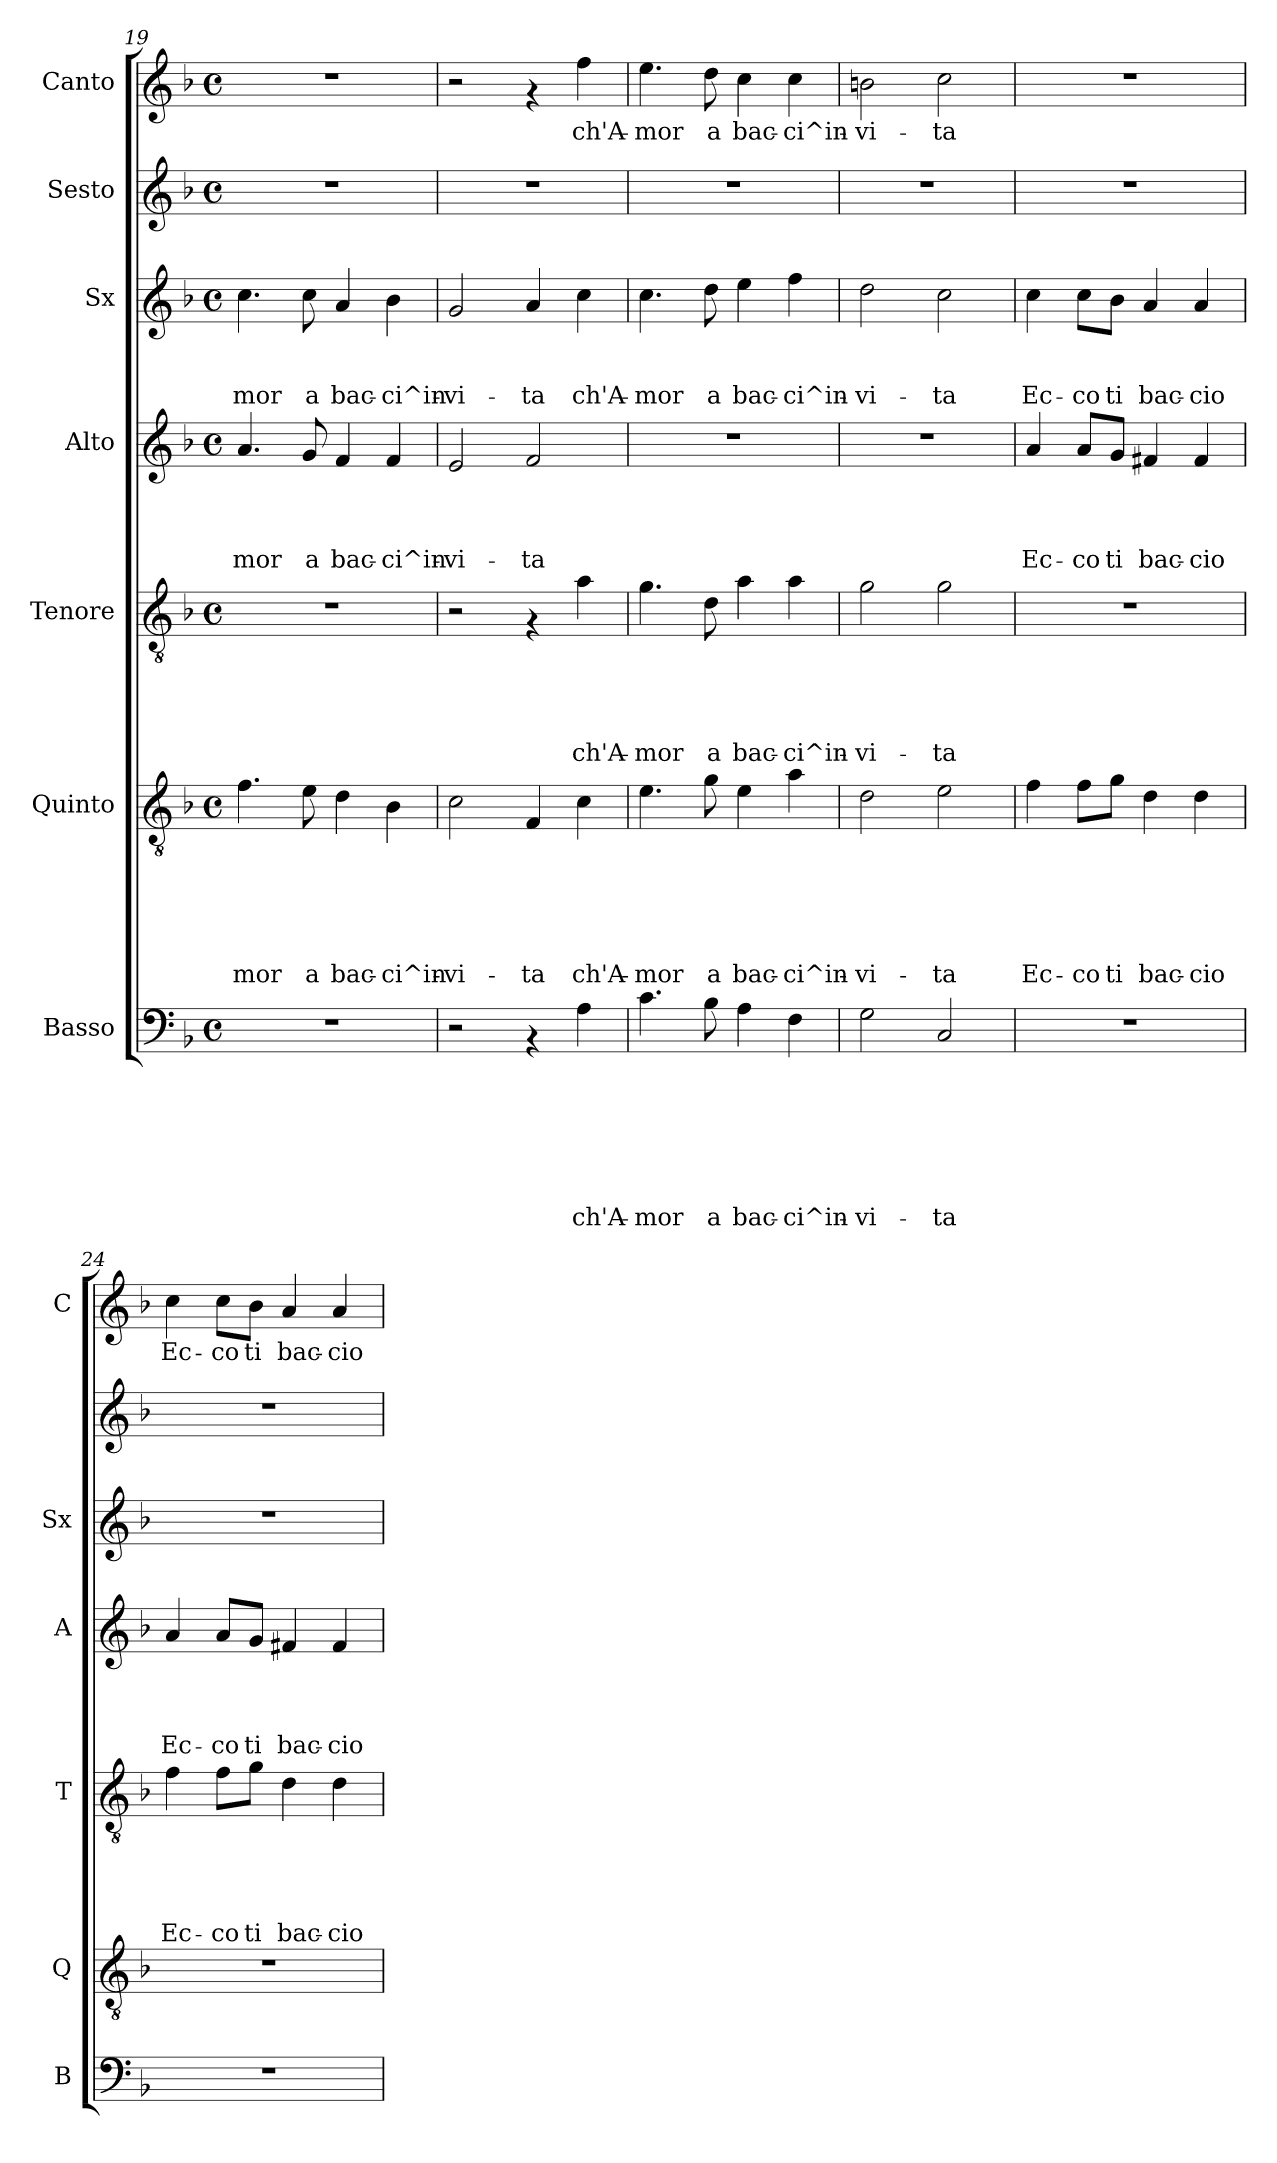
**kern	**text	**text	**text	**text	**text	**text	**text	**kern	**text	**text	**text	**text	**text	**text	**kern	**text	**text	**text	**text	**text	**kern	**text	**text	**text	**text	**kern	**text	**text	**text	**kern	**kern	**text
*part7	*part7	*part7	*part7	*part7	*part7	*part7	*part7	*part6	*part6	*part6	*part6	*part6	*part6	*part6	*part5	*part5	*part5	*part5	*part5	*part5	*part4	*part4	*part4	*part4	*part4	*part3	*part3	*part3	*part3	*part2	*part1	*part1
*staff7	*staff7	*staff7	*staff7	*staff7	*staff7	*staff7	*staff7	*staff6	*staff6	*staff6	*staff6	*staff6	*staff6	*staff6	*staff5	*staff5	*staff5	*staff5	*staff5	*staff5	*staff4	*staff4	*staff4	*staff4	*staff4	*staff3	*staff3	*staff3	*staff3	*staff2	*staff1	*staff1
*I"Basso	*	*	*	*	*	*	*	*I"Quinto	*	*	*	*	*	*	*I"Tenore	*	*	*	*	*	*I"Alto	*	*	*	*	*I"Sx	*	*	*	*I"Sesto	*I"Canto	*
*I'B	*	*	*	*	*	*	*	*I'Q	*	*	*	*	*	*	*I'T	*	*	*	*	*	*I'A	*	*	*	*	*I'Sx	*	*	*	*	*I'C	*
*clefF4	*	*	*	*	*	*	*	*clefGv2	*	*	*	*	*	*	*clefGv2	*	*	*	*	*	*clefG2	*	*	*	*	*clefG2	*	*	*	*clefG2	*clefG2	*
*k[b-]	*	*	*	*	*	*	*	*k[b-]	*	*	*	*	*	*	*k[b-]	*	*	*	*	*	*k[b-]	*	*	*	*	*k[b-]	*	*	*	*k[b-]	*k[b-]	*
*F:	*	*	*	*	*	*	*	*F:	*	*	*	*	*	*	*F:	*	*	*	*	*	*F:	*	*	*	*	*F:	*	*	*	*F:	*F:	*
*M4/4	*	*	*	*	*	*	*	*M4/4	*	*	*	*	*	*	*M4/4	*	*	*	*	*	*M4/4	*	*	*	*	*M4/4	*	*	*	*M4/4	*M4/4	*
*met(c)	*	*	*	*	*	*	*	*met(c)	*	*	*	*	*	*	*met(c)	*	*	*	*	*	*met(c)	*	*	*	*	*met(c)	*	*	*	*met(c)	*met(c)	*
=19	=19	=19	=19	=19	=19	=19	=19	=19	=19	=19	=19	=19	=19	=19	=19	=19	=19	=19	=19	=19	=19	=19	=19	=19	=19	=19	=19	=19	=19	=19	=19	=19
!	!	!	!	!	!	!	!	!	!	!	!	!	!	!LO:LY:b	!	!	!	!	!	!	!	!	!	!	!LO:LY:b	!	!	!	!LO:LY:b	!	!	!
1r	.	.	.	.	.	.	.	4.f\	.	.	.	.	.	-mor	1r	.	.	.	.	.	4.a/	.	.	.	-mor	4.cc\	.	.	-mor	1r	1r	.
!	!	!	!	!	!	!	!	!	!	!	!	!	!	!LO:LY:b	!	!	!	!	!	!	!	!	!	!	!LO:LY:b	!	!	!	!LO:LY:b	!	!	!
.	.	.	.	.	.	.	.	8e\	.	.	.	.	.	a	.	.	.	.	.	.	8g/	.	.	.	a	8cc\	.	.	a	.	.	.
!	!	!	!	!	!	!	!	!	!	!	!	!	!	!LO:LY:b	!	!	!	!	!	!	!	!	!	!	!LO:LY:b	!	!	!	!LO:LY:b	!	!	!
.	.	.	.	.	.	.	.	4d\	.	.	.	.	.	bac-	.	.	.	.	.	.	4f/	.	.	.	bac-	4a/	.	.	bac-	.	.	.
!	!	!	!	!	!	!	!	!	!	!	!	!	!	!LO:LY:b	!	!	!	!	!	!	!	!	!	!	!LO:LY:b	!	!	!	!LO:LY:b	!	!	!
.	.	.	.	.	.	.	.	4B-\	.	.	.	.	.	-ci^in-	.	.	.	.	.	.	4f/	.	.	.	-ci^in-	4b-\	.	.	-ci^in-	.	.	.
=20	=20	=20	=20	=20	=20	=20	=20	=20	=20	=20	=20	=20	=20	=20	=20	=20	=20	=20	=20	=20	=20	=20	=20	=20	=20	=20	=20	=20	=20	=20	=20	=20
!	!	!	!	!	!	!	!	!	!	!	!	!	!	!LO:LY:b	!	!	!	!	!	!	!	!	!	!	!LO:LY:b	!	!	!	!LO:LY:b	!	!	!
2r	.	.	.	.	.	.	.	2c\	.	.	.	.	.	-vi-	2r	.	.	.	.	.	2e/	.	.	.	-vi-	2g/	.	.	-vi-	1r	2r	.
!	!	!	!	!	!	!	!	!	!	!	!	!	!	!LO:LY:b	!	!	!	!	!	!	!	!	!	!	!LO:LY:b	!	!	!	!LO:LY:b	!	!	!
4rAA	.	.	.	.	.	.	.	4F/	.	.	.	.	.	-ta	4rF	.	.	.	.	.	2f/	.	.	.	-ta	4a/	.	.	-ta	.	4rf	.
!	!	!	!	!	!	!	!LO:LY:b	!	!	!	!	!	!	!LO:LY:b	!	!	!	!	!	!LO:LY:b	!	!	!	!	!	!	!	!	!LO:LY:b	!	!	!LO:LY:b
4A\	.	.	.	.	.	.	ch'A-	4c\	.	.	.	.	.	ch'A-	4a\	.	.	.	.	ch'A-	.	.	.	.	.	4cc\	.	.	ch'A-	.	4ff\	ch'A-
=21	=21	=21	=21	=21	=21	=21	=21	=21	=21	=21	=21	=21	=21	=21	=21	=21	=21	=21	=21	=21	=21	=21	=21	=21	=21	=21	=21	=21	=21	=21	=21	=21
!	!	!	!	!	!	!	!LO:LY:b	!	!	!	!	!	!	!LO:LY:b	!	!	!	!	!	!LO:LY:b	!	!	!	!	!	!	!	!	!LO:LY:b	!	!	!LO:LY:b
4.c\	.	.	.	.	.	.	-mor	4.e\	.	.	.	.	.	-mor	4.g\	.	.	.	.	-mor	1r	.	.	.	.	4.cc\	.	.	-mor	1r	4.ee\	-mor
!	!	!	!	!	!	!	!LO:LY:b	!	!	!	!	!	!	!LO:LY:b	!	!	!	!	!	!LO:LY:b	!	!	!	!	!	!	!	!	!LO:LY:b	!	!	!LO:LY:b
8B-\	.	.	.	.	.	.	a	8g\	.	.	.	.	.	a	8d\	.	.	.	.	a	.	.	.	.	.	8dd\	.	.	a	.	8dd\	a
!	!	!	!	!	!	!	!LO:LY:b	!	!	!	!	!	!	!LO:LY:b	!	!	!	!	!	!LO:LY:b	!	!	!	!	!	!	!	!	!LO:LY:b	!	!	!LO:LY:b
4A\	.	.	.	.	.	.	bac-	4e\	.	.	.	.	.	bac-	4a\	.	.	.	.	bac-	.	.	.	.	.	4ee\	.	.	bac-	.	4cc\	bac-
!	!	!	!	!	!	!	!LO:LY:b	!	!	!	!	!	!	!LO:LY:b	!	!	!	!	!	!LO:LY:b	!	!	!	!	!	!	!	!	!LO:LY:b	!	!	!LO:LY:b
4F\	.	.	.	.	.	.	-ci^in-	4a\	.	.	.	.	.	-ci^in-	4a\	.	.	.	.	-ci^in-	.	.	.	.	.	4ff\	.	.	-ci^in-	.	4cc\	-ci^in-
=22	=22	=22	=22	=22	=22	=22	=22	=22	=22	=22	=22	=22	=22	=22	=22	=22	=22	=22	=22	=22	=22	=22	=22	=22	=22	=22	=22	=22	=22	=22	=22	=22
!	!	!	!	!	!	!	!LO:LY:b	!	!	!	!	!	!	!LO:LY:b	!	!	!	!	!	!LO:LY:b	!	!	!	!	!	!	!	!	!LO:LY:b	!	!	!LO:LY:b
2G\	.	.	.	.	.	.	-vi-	2d\	.	.	.	.	.	-vi-	2g\	.	.	.	.	-vi-	1r	.	.	.	.	2dd\	.	.	-vi-	1r	2bn\	-vi-
!	!	!	!	!	!	!	!LO:LY:b	!	!	!	!	!	!	!LO:LY:b	!	!	!	!	!	!LO:LY:b	!	!	!	!	!	!	!	!	!LO:LY:b	!	!	!LO:LY:b
2C/	.	.	.	.	.	.	-ta	2e\	.	.	.	.	.	-ta	2g\	.	.	.	.	-ta	.	.	.	.	.	2cc\	.	.	-ta	.	2cc\	-ta
=23	=23	=23	=23	=23	=23	=23	=23	=23	=23	=23	=23	=23	=23	=23	=23	=23	=23	=23	=23	=23	=23	=23	=23	=23	=23	=23	=23	=23	=23	=23	=23	=23
!	!	!	!	!	!	!	!	!	!	!	!	!	!	!LO:LY:b	!	!	!	!	!	!	!	!	!	!	!LO:LY:b	!	!	!	!LO:LY:b	!	!	!
1r	.	.	.	.	.	.	.	4f\	.	.	.	.	.	Ec-	1r	.	.	.	.	.	4a/	.	.	.	Ec-	4cc\	.	.	Ec-	1r	1r	.
!	!	!	!	!	!	!	!	!	!	!	!	!	!	!LO:LY:b	!	!	!	!	!	!	!	!	!	!	!LO:LY:b	!	!	!	!LO:LY:b	!	!	!
.	.	.	.	.	.	.	.	8f\L	.	.	.	.	.	-co	.	.	.	.	.	.	8a/L	.	.	.	-co	8cc\L	.	.	-co	.	.	.
!	!	!	!	!	!	!	!	!	!	!	!	!	!	!LO:LY:b	!	!	!	!	!	!	!	!	!	!	!LO:LY:b	!	!	!	!LO:LY:b	!	!	!
.	.	.	.	.	.	.	.	8g\J	.	.	.	.	.	ti	.	.	.	.	.	.	8g/J	.	.	.	ti	8b-\J	.	.	ti	.	.	.
!	!	!	!	!	!	!	!	!	!	!	!	!	!	!LO:LY:b	!	!	!	!	!	!	!	!	!	!	!LO:LY:b	!	!	!	!LO:LY:b	!	!	!
.	.	.	.	.	.	.	.	4d\	.	.	.	.	.	bac-	.	.	.	.	.	.	4f#X/	.	.	.	bac-	4a/	.	.	bac-	.	.	.
!	!	!	!	!	!	!	!	!	!	!	!	!	!	!LO:LY:b	!	!	!	!	!	!	!	!	!	!	!LO:LY:b	!	!	!	!LO:LY:b	!	!	!
.	.	.	.	.	.	.	.	4d\	.	.	.	.	.	-cio	.	.	.	.	.	.	4f#/	.	.	.	-cio	4a/	.	.	-cio	.	.	.
!!LO:PB:g=z
=24	=24	=24	=24	=24	=24	=24	=24	=24	=24	=24	=24	=24	=24	=24	=24	=24	=24	=24	=24	=24	=24	=24	=24	=24	=24	=24	=24	=24	=24	=24	=24	=24
!	!	!	!	!	!	!	!	!	!	!	!	!	!	!	!	!	!	!	!	!LO:LY:b	!	!	!	!	!LO:LY:b	!	!	!	!	!	!	!LO:LY:b
1r	.	.	.	.	.	.	.	1r	.	.	.	.	.	.	4f\	.	.	.	.	Ec-	4a/	.	.	.	Ec-	1r	.	.	.	1r	4cc\	Ec-
!	!	!	!	!	!	!	!	!	!	!	!	!	!	!	!	!	!	!	!	!LO:LY:b	!	!	!	!	!LO:LY:b	!	!	!	!	!	!	!LO:LY:b
.	.	.	.	.	.	.	.	.	.	.	.	.	.	.	8f\L	.	.	.	.	-co	8a/L	.	.	.	-co	.	.	.	.	.	8cc\L	-co
!	!	!	!	!	!	!	!	!	!	!	!	!	!	!	!	!	!	!	!	!LO:LY:b	!	!	!	!	!LO:LY:b	!	!	!	!	!	!	!LO:LY:b
.	.	.	.	.	.	.	.	.	.	.	.	.	.	.	8g\J	.	.	.	.	ti	8g/J	.	.	.	ti	.	.	.	.	.	8b-\J	ti
!	!	!	!	!	!	!	!	!	!	!	!	!	!	!	!	!	!	!	!	!LO:LY:b	!	!	!	!	!LO:LY:b	!	!	!	!	!	!	!LO:LY:b
.	.	.	.	.	.	.	.	.	.	.	.	.	.	.	4d\	.	.	.	.	bac-	4f#X/	.	.	.	bac-	.	.	.	.	.	4a/	bac-
!	!	!	!	!	!	!	!	!	!	!	!	!	!	!	!	!	!	!	!	!LO:LY:b	!	!	!	!	!LO:LY:b	!	!	!	!	!	!	!LO:LY:b
.	.	.	.	.	.	.	.	.	.	.	.	.	.	.	4d\	.	.	.	.	-cio	4f#/	.	.	.	-cio	.	.	.	.	.	4a/	-cio
=	=	=	=	=	=	=	=	=	=	=	=	=	=	=	=	=	=	=	=	=	=	=	=	=	=	=	=	=	=	=	=	=
*-	*-	*-	*-	*-	*-	*-	*-	*-	*-	*-	*-	*-	*-	*-	*-	*-	*-	*-	*-	*-	*-	*-	*-	*-	*-	*-	*-	*-	*-	*-	*-	*-
